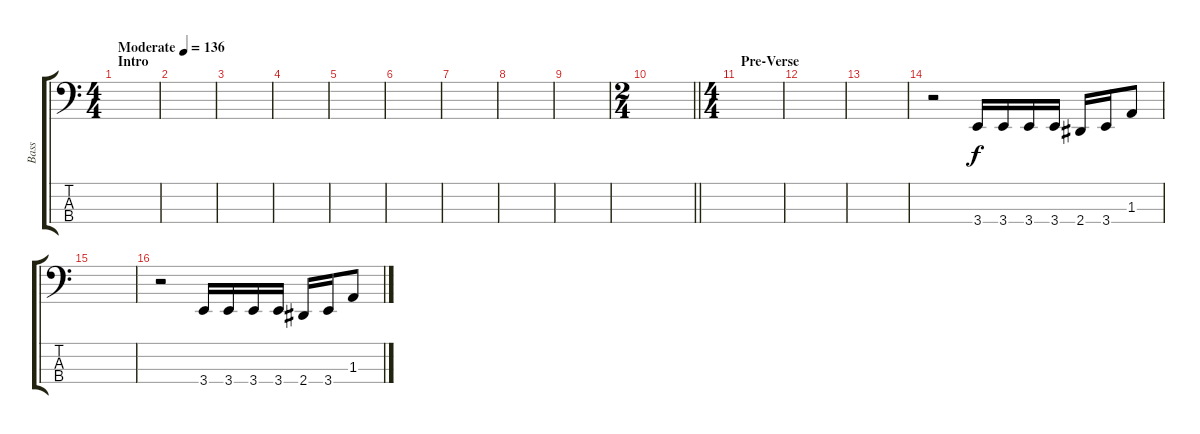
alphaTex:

\track ("Bass" "Bass") {instrument electricbasspick}
\staff {score tabs}
\tuning (Gb2 Db2 Ab1 Db1) {hide}
\ts (4 4)
\section ("" "Intro")
\tempo (136 "Moderate")
\clef f4
\ks c
|
|
|
|
|
|
|
|
|
\ts (2 4)
\barLineRight lightlight
|
\ts (4 4)
\section ("" "Pre-Verse")
|
|
|
r.2 3.4.16 3.4.16 3.4.16 3.4.16 2.4.16 3.4.16 1.3.8 |
|
r.2 3.4.16 3.4.16 3.4.16 3.4.16 2.4.16 3.4.16 1.3.8
